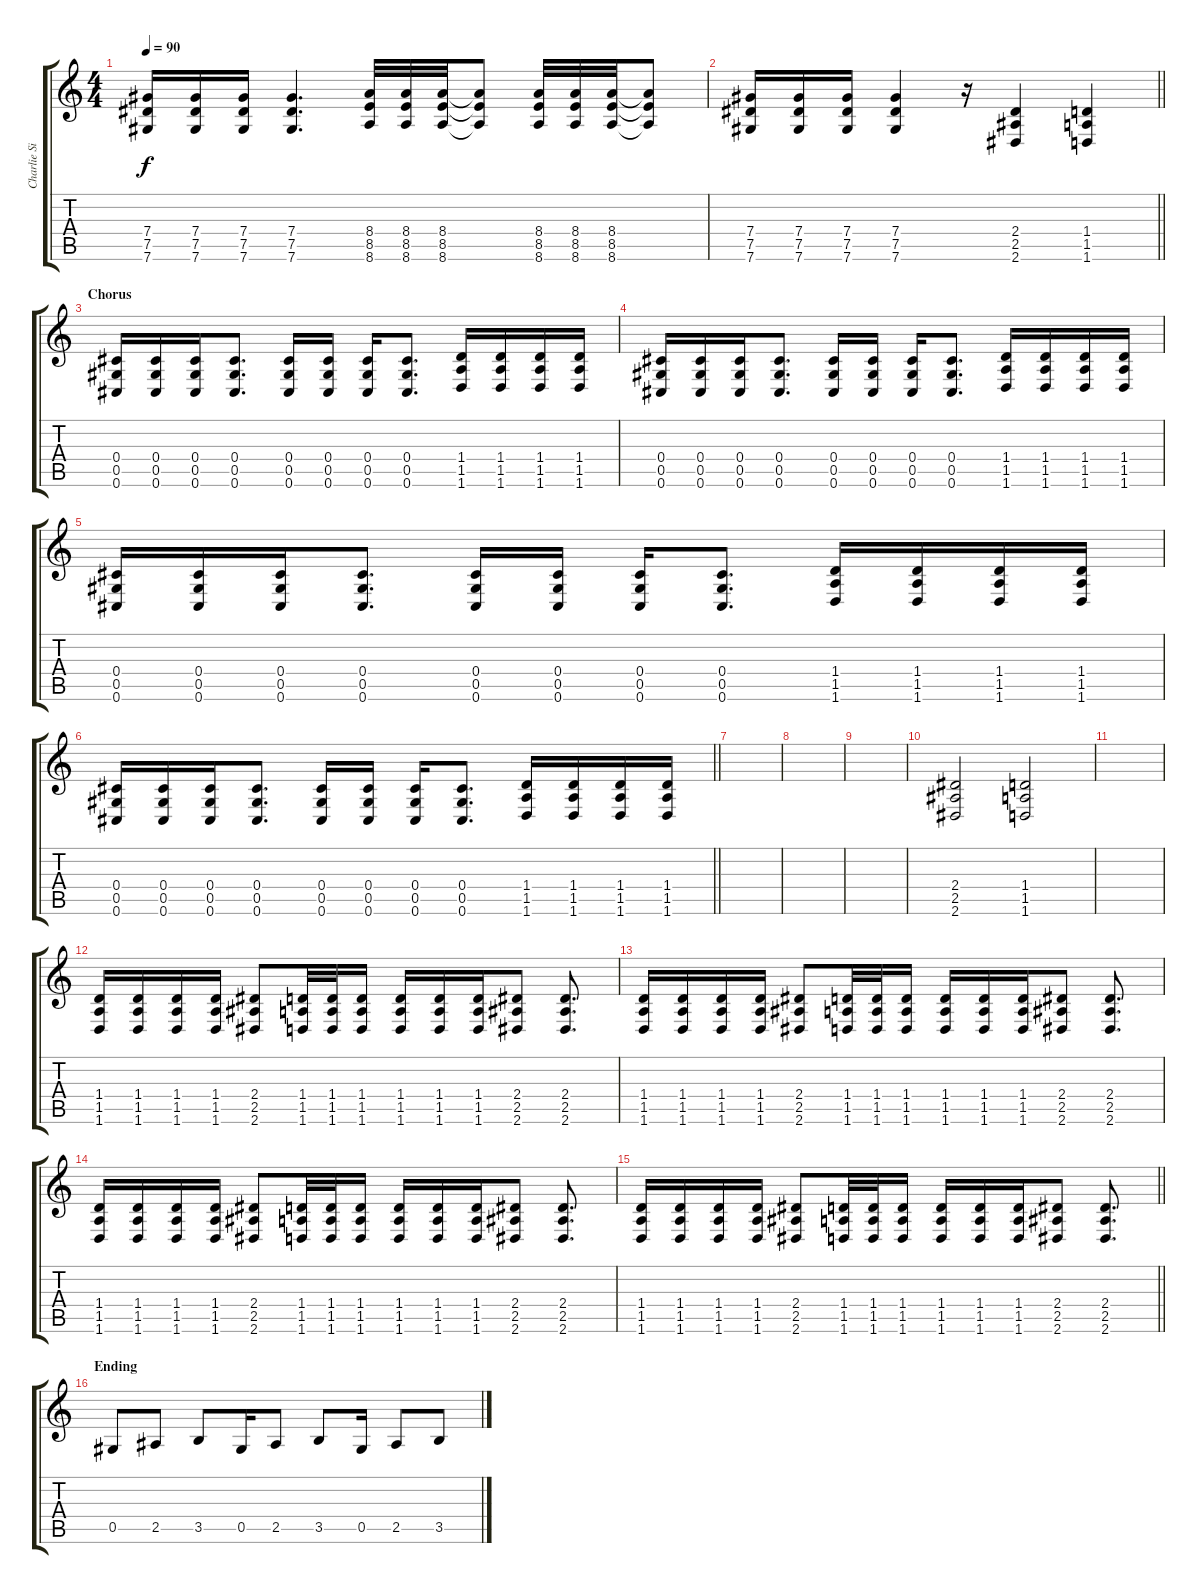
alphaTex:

\track ("Charlie Simpson" "Charlie Si") {instrument distortionguitar}
\staff {score tabs}
\tuning (Eb4 Bb3 Gb3 Db3 Ab2 Db2) {hide}
\ts (4 4)
\tempo 90
\clef g2
\ks c
(7.4 7.5 7.6).16{dy f} (7.4 7.5 7.6).16 (7.4 7.5 7.6).16 (7.4 7.5 7.6).4{d} (8.4 8.5 8.6).32 (8.4 8.5 8.6).32 (8.4 8.5 8.6).32 (8.4{t} 8.5{t} 8.6{t}).8 (8.4 8.5 8.6).32 (8.4 8.5 8.6).32 (8.4 8.5 8.6).32 (8.4{t} 8.5{t} 8.6{t}).8 |
\barLineRight lightlight
(7.4 7.5 7.6).16 (7.4 7.5 7.6).16 (7.4 7.5 7.6).16 (7.4 7.5 7.6).4 r.16 (2.4 2.5 2.6).4 (1.4 1.5 1.6).4 |
\section ("" "Chorus")
(0.4 0.5 0.6).16 (0.4 0.5 0.6).16 (0.4 0.5 0.6).16 (0.4 0.5 0.6).8{d} (0.4 0.5 0.6).16 (0.4 0.5 0.6).16 (0.4 0.5 0.6).16 (0.4 0.5 0.6).8{d} (1.4 1.5 1.6).16 (1.4 1.5 1.6).16 (1.4 1.5 1.6).16 (1.4 1.5 1.6).16 |
(0.4 0.5 0.6).16 (0.4 0.5 0.6).16 (0.4 0.5 0.6).16 (0.4 0.5 0.6).8{d} (0.4 0.5 0.6).16 (0.4 0.5 0.6).16 (0.4 0.5 0.6).16 (0.4 0.5 0.6).8{d} (1.4 1.5 1.6).16 (1.4 1.5 1.6).16 (1.4 1.5 1.6).16 (1.4 1.5 1.6).16 |
(0.4 0.5 0.6).16 (0.4 0.5 0.6).16 (0.4 0.5 0.6).16 (0.4 0.5 0.6).8{d} (0.4 0.5 0.6).16 (0.4 0.5 0.6).16 (0.4 0.5 0.6).16 (0.4 0.5 0.6).8{d} (1.4 1.5 1.6).16 (1.4 1.5 1.6).16 (1.4 1.5 1.6).16 (1.4 1.5 1.6).16 |
\barLineRight lightlight
(0.4 0.5 0.6).16 (0.4 0.5 0.6).16 (0.4 0.5 0.6).16 (0.4 0.5 0.6).8{d} (0.4 0.5 0.6).16 (0.4 0.5 0.6).16 (0.4 0.5 0.6).16 (0.4 0.5 0.6).8{d} (1.4 1.5 1.6).16 (1.4 1.5 1.6).16 (1.4 1.5 1.6).16 (1.4 1.5 1.6).16 |
|
|
|
(2.4 2.5 2.6).2 (1.4 1.5 1.6).2 |
|
(1.4 1.5 1.6).16 (1.4 1.5 1.6).16 (1.4 1.5 1.6).16 (1.4 1.5 1.6).16 (2.4 2.5 2.6).8 (1.4 1.5 1.6).32 (1.4 1.5 1.6).32 (1.4 1.5 1.6).16 (1.4 1.5 1.6).16 (1.4 1.5 1.6).16 (1.4 1.5 1.6).16 (2.4 2.5 2.6).8 (2.4 2.5 2.6).8{d} |
(1.4 1.5 1.6).16 (1.4 1.5 1.6).16 (1.4 1.5 1.6).16 (1.4 1.5 1.6).16 (2.4 2.5 2.6).8 (1.4 1.5 1.6).32 (1.4 1.5 1.6).32 (1.4 1.5 1.6).16 (1.4 1.5 1.6).16 (1.4 1.5 1.6).16 (1.4 1.5 1.6).16 (2.4 2.5 2.6).8 (2.4 2.5 2.6).8{d} |
(1.4 1.5 1.6).16 (1.4 1.5 1.6).16 (1.4 1.5 1.6).16 (1.4 1.5 1.6).16 (2.4 2.5 2.6).8 (1.4 1.5 1.6).32 (1.4 1.5 1.6).32 (1.4 1.5 1.6).16 (1.4 1.5 1.6).16 (1.4 1.5 1.6).16 (1.4 1.5 1.6).16 (2.4 2.5 2.6).8 (2.4 2.5 2.6).8{d} |
\barLineRight lightlight
(1.4 1.5 1.6).16 (1.4 1.5 1.6).16 (1.4 1.5 1.6).16 (1.4 1.5 1.6).16 (2.4 2.5 2.6).8 (1.4 1.5 1.6).32 (1.4 1.5 1.6).32 (1.4 1.5 1.6).16 (1.4 1.5 1.6).16 (1.4 1.5 1.6).16 (1.4 1.5 1.6).16 (2.4 2.5 2.6).8 (2.4 2.5 2.6).8{d} |
\section ("" "Ending ")
0.5.8 2.5.8 3.5.8 0.5.16 2.5.8 3.5.8 0.5.16 2.5.8 3.5.8
